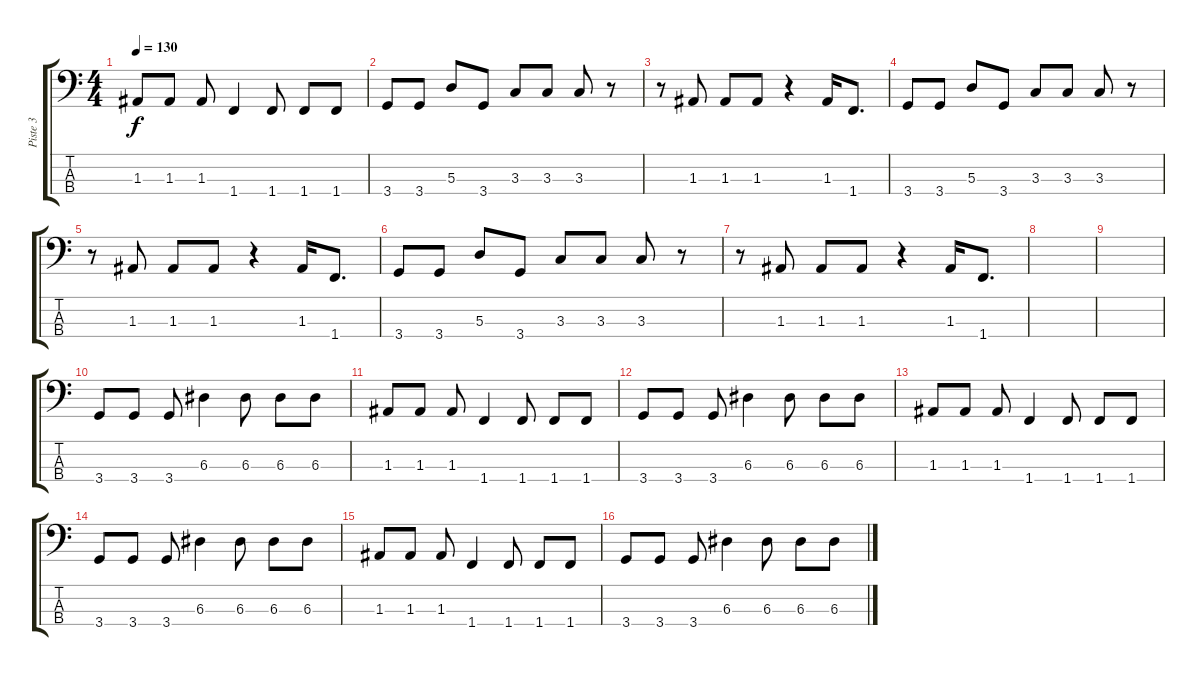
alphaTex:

\track ("Piste 3" "Piste 3") {instrument electricbassfinger}
\staff {score tabs}
\tuning (G2 D2 A1 E1) {hide}
\ts (4 4)
\tempo 130
\clef f4
\ks c
1.3.8{dy f} 1.3.8 1.3.8 1.4.4 1.4.8 1.4.8 1.4.8 |
3.4.8 3.4.8 5.3.8 3.4.8 3.3.8 3.3.8 3.3.8 r.8 |
r.8 1.3.8 1.3.8 1.3.8 r.4 1.3.16 1.4.8{d} |
3.4.8 3.4.8 5.3.8 3.4.8 3.3.8 3.3.8 3.3.8 r.8 |
r.8 1.3.8 1.3.8 1.3.8 r.4 1.3.16 1.4.8{d} |
3.4.8 3.4.8 5.3.8 3.4.8 3.3.8 3.3.8 3.3.8 r.8 |
r.8 1.3.8 1.3.8 1.3.8 r.4 1.3.16 1.4.8{d} |
|
|
3.4.8 3.4.8 3.4.8 6.3.4 6.3.8 6.3.8 6.3.8 |
1.3.8 1.3.8 1.3.8 1.4.4 1.4.8 1.4.8 1.4.8 |
3.4.8 3.4.8 3.4.8 6.3.4 6.3.8 6.3.8 6.3.8 |
1.3.8 1.3.8 1.3.8 1.4.4 1.4.8 1.4.8 1.4.8 |
3.4.8 3.4.8 3.4.8 6.3.4 6.3.8 6.3.8 6.3.8 |
1.3.8 1.3.8 1.3.8 1.4.4 1.4.8 1.4.8 1.4.8 |
3.4.8 3.4.8 3.4.8 6.3.4 6.3.8 6.3.8 6.3.8
